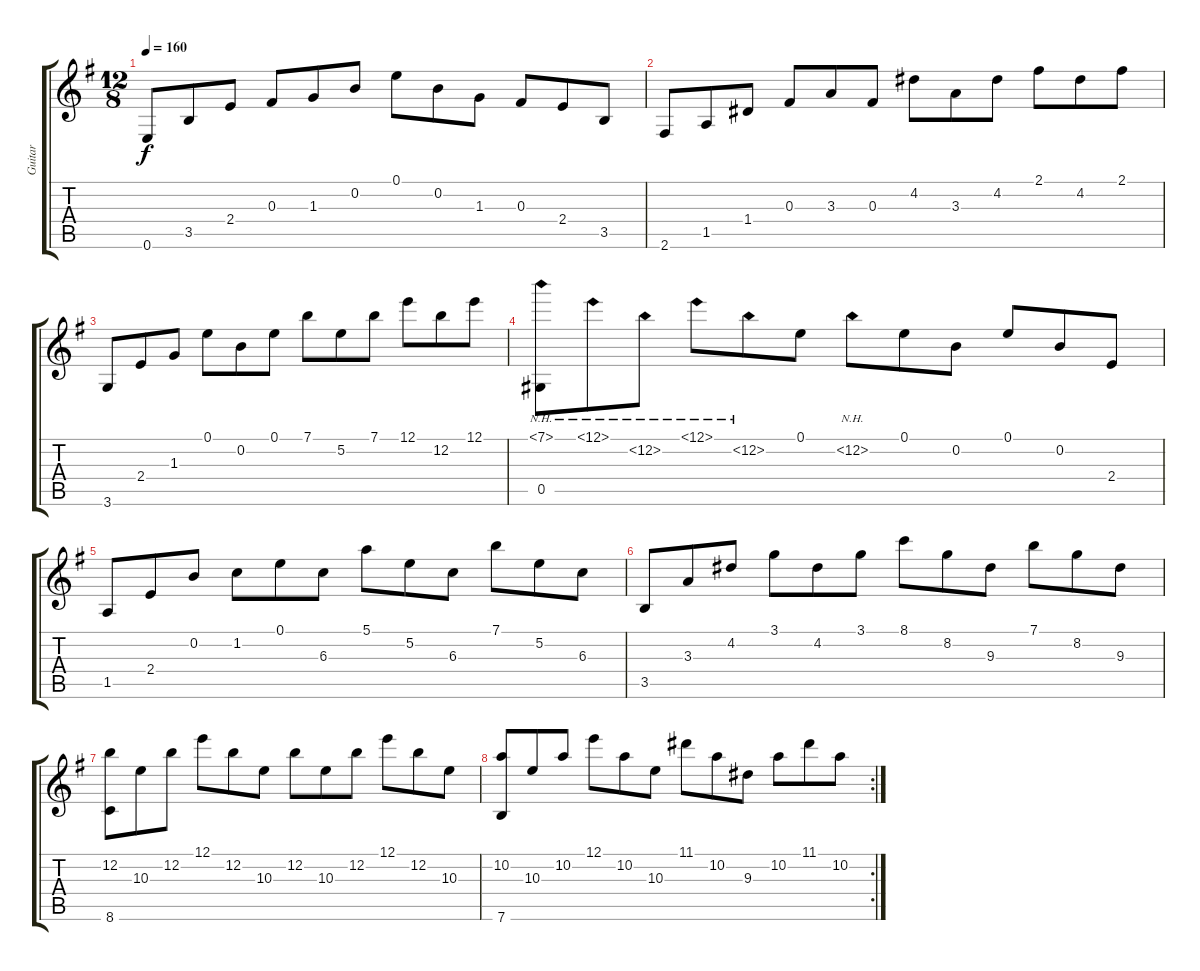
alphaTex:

\track ("Guitar" "Guitar") {instrument acousticguitarnylon}
\staff {score tabs}
\tuning (E4 B3 Gb3 D3 Ab2 E2) {hide}
\ts (12 8)
\tempo 160
\clef g2
\ks eminor
0.6.8{dy f} 3.5.8 2.4.8 0.3.8 1.3.8 0.2.8 0.1.8 0.2.8 1.3.8 0.3.8 2.4.8 3.5.8 |
2.6.8 1.5.8 1.4.8 0.3.8 3.3.8 0.3.8 4.2.8 3.3.8 4.2.8 2.1.8 4.2.8 2.1.8 |
3.6.8 2.4.8 1.3.8 0.1.8 0.2.8 0.1.8 7.1.8 5.2.8 7.1.8 12.1.8 12.2.8 12.1.8 |
(7.1{nh} 0.5).8 12.1{nh}.8 12.2{nh}.8 12.1{nh}.8 12.2{nh}.8 0.1.8 12.2{nh}.8 0.1.8 0.2.8 0.1.8 0.2.8 2.4.8 |
1.5.8 2.4.8 0.2.8 1.2.8 0.1.8 6.3.8 5.1.8 5.2.8 6.3.8 7.1.8 5.2.8 6.3.8 |
3.5.8 3.3.8 4.2.8 3.1.8 4.2.8 3.1.8 8.1.8 8.2.8 9.3.8 7.1.8 8.2.8 9.3.8 |
(12.2 8.6).8 10.3.8 12.2.8 12.1.8 12.2.8 10.3.8 12.2.8 10.3.8 12.2.8 12.1.8 12.2.8 10.3.8 |
\rc 2
(10.2 7.6).8 10.3.8 10.2.8 12.1.8 10.2.8 10.3.8 11.1.8 10.2.8 9.3.8 10.2.8 11.1.8 10.2.8
